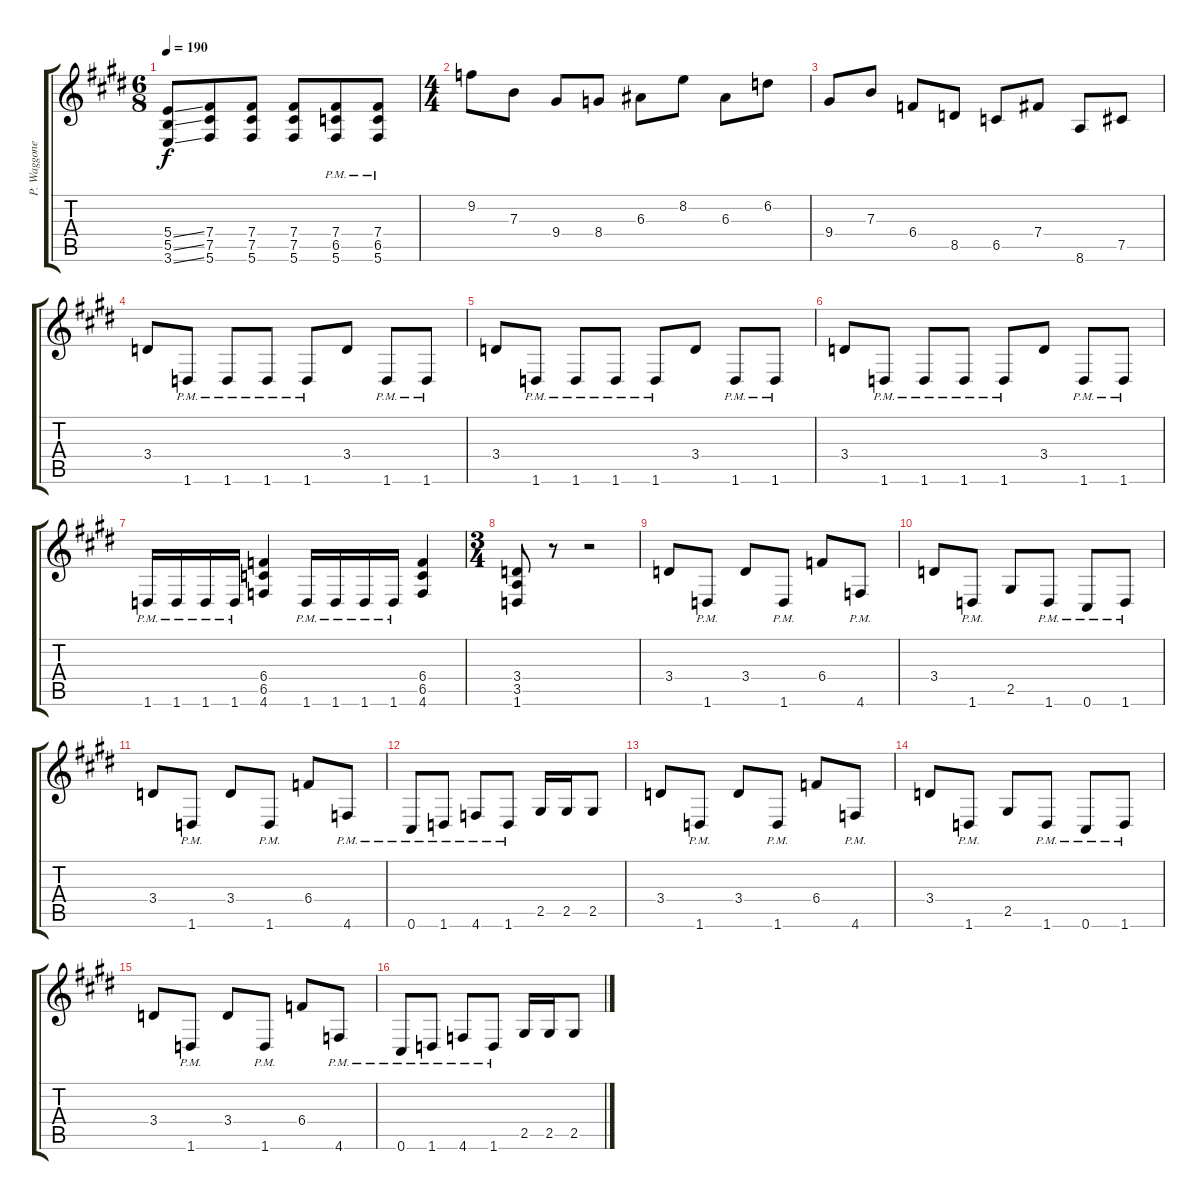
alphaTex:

\track ("P. Waggoner Gtr." "P. Waggone") {instrument distortionguitar}
\staff {score tabs}
\tuning (Db4 Ab3 E3 B2 Gb2 Db2) {hide}
\ts (6 8)
\tempo 190
\clef g2
\ks c#minor
(5.4{ss} 5.5{ss} 3.6{ss}).8{dy f} (7.4 7.5 5.6).8 (7.4 7.5 5.6).8 (7.4 7.5 5.6).8 (7.4{pm} 6.5{pm} 5.6{pm}).8 (7.4{pm} 6.5{pm} 5.6{pm}).8 |
\ts (4 4)
9.2.8 7.3.8 9.4.8 8.4.8 6.3.8 8.2.8 6.3.8 6.2.8 |
9.4.8 7.3.8 6.4.8 8.5.8 6.5.8 7.4.8 8.6.8 7.5.8 |
3.4.8 1.6{pm}.8 1.6{pm}.8 1.6{pm}.8 1.6{pm}.8 3.4.8 1.6{pm}.8 1.6{pm}.8 |
3.4.8 1.6{pm}.8 1.6{pm}.8 1.6{pm}.8 1.6{pm}.8 3.4.8 1.6{pm}.8 1.6{pm}.8 |
3.4.8 1.6{pm}.8 1.6{pm}.8 1.6{pm}.8 1.6{pm}.8 3.4.8 1.6{pm}.8 1.6{pm}.8 |
1.6{pm}.16 1.6{pm}.16 1.6{pm}.16 1.6{pm}.16 (6.4 6.5 4.6).4 1.6{pm}.16 1.6{pm}.16 1.6{pm}.16 1.6{pm}.16 (6.4 6.5 4.6).4 |
\ts (3 4)
(3.4 3.5 1.6).8 r.8 r.2 |
3.4.8 1.6{pm}.8 3.4.8 1.6{pm}.8 6.4.8 4.6{pm}.8 |
3.4.8 1.6{pm}.8 2.5.8 1.6{pm}.8 0.6{pm}.8 1.6{pm}.8 |
3.4.8 1.6{pm}.8 3.4.8 1.6{pm}.8 6.4.8 4.6{pm}.8 |
0.6{pm}.8 1.6{pm}.8 4.6{pm}.8 1.6{pm}.8 2.5.16 2.5.16 2.5.8 |
3.4.8 1.6{pm}.8 3.4.8 1.6{pm}.8 6.4.8 4.6{pm}.8 |
3.4.8 1.6{pm}.8 2.5.8 1.6{pm}.8 0.6{pm}.8 1.6{pm}.8 |
3.4.8 1.6{pm}.8 3.4.8 1.6{pm}.8 6.4.8 4.6{pm}.8 |
0.6{pm}.8 1.6{pm}.8 4.6{pm}.8 1.6{pm}.8 2.5.16 2.5.16 2.5.8
